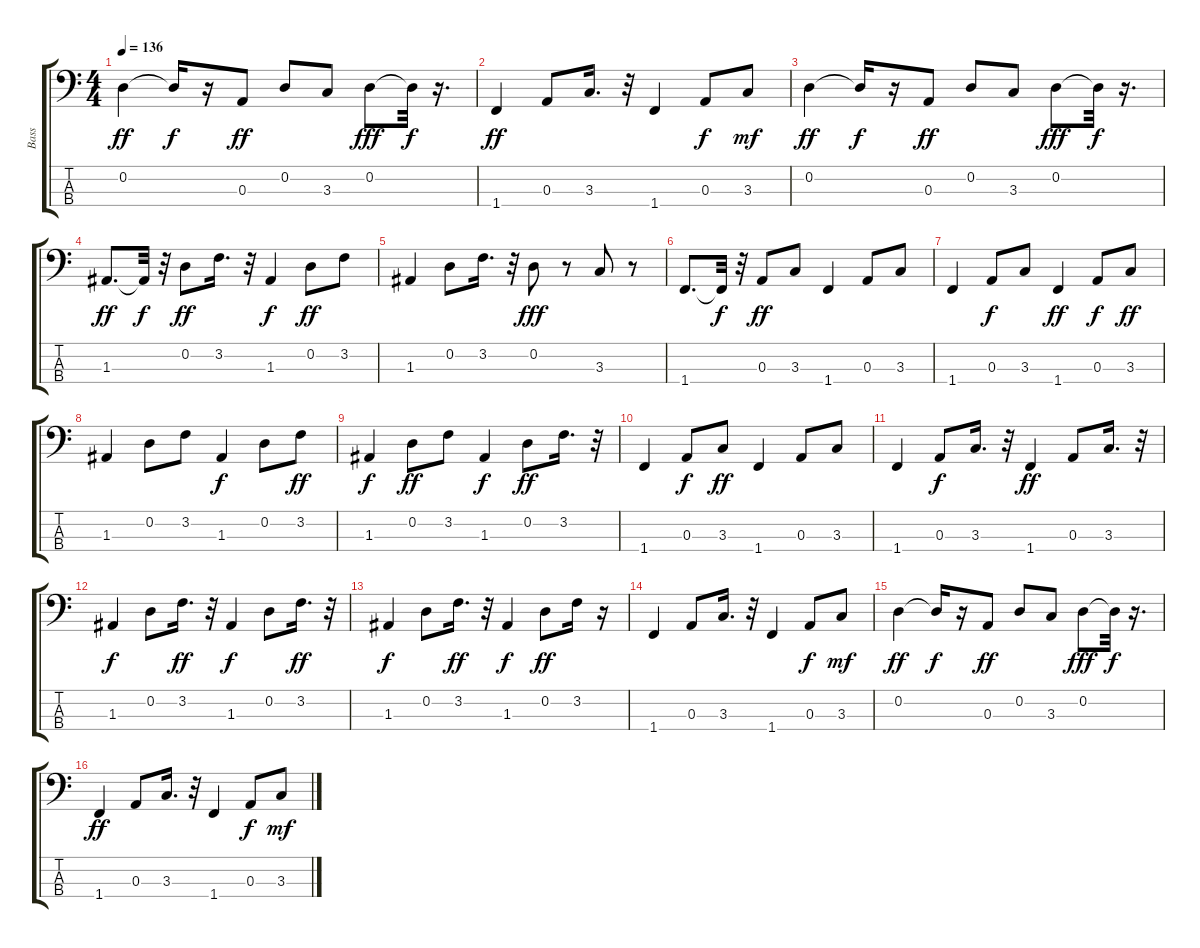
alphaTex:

\track ("Bass" "Bass") {instrument electricbassfinger}
\staff {score tabs}
\tuning (G2 D2 A1 E1) {hide}
\ts (4 4)
\tempo 136
\clef f4
\ks c
0.2.4{dy ff} 0.2{t}.16{dy f} r.16 0.3.8{dy ff} 0.2.8 3.3.8 0.2.8{dy fff} 0.2{t}.32{dy f} r.16{d} |
1.4.4{dy ff} 0.3.8 3.3.16{d} r.32 1.4.4 0.3.8{dy f} 3.3.8{dy mf} |
0.2.4{dy ff} 0.2{t}.16{dy f} r.16 0.3.8{dy ff} 0.2.8 3.3.8 0.2.8{dy fff} 0.2{t}.32{dy f} r.16{d} |
1.3.8{d dy ff} 1.3{t}.32{dy f} r.32 0.2.8{dy ff} 3.2.16{d} r.32 1.3.4{dy f} 0.2.8{dy ff} 3.2.8 |
1.3.4 0.2.8 3.2.16{d} r.32 0.2.8{dy fff} r.8 3.3.8 r.8 |
1.4.8{d} 1.4{t}.32{dy f} r.32 0.3.8{dy ff} 3.3.8 1.4.4 0.3.8 3.3.8 |
1.4.4 0.3.8{dy f} 3.3.8 1.4.4{dy ff} 0.3.8{dy f} 3.3.8{dy ff} |
1.3.4 0.2.8 3.2.8 1.3.4{dy f} 0.2.8 3.2.8{dy ff} |
1.3.4{dy f} 0.2.8{dy ff} 3.2.8 1.3.4{dy f} 0.2.8{dy ff} 3.2.16{d} r.32 |
1.4.4 0.3.8{dy f} 3.3.8{dy ff} 1.4.4 0.3.8 3.3.8 |
1.4.4 0.3.8{dy f} 3.3.16{d} r.32 1.4.4{dy ff} 0.3.8 3.3.16{d} r.32 |
1.3.4{dy f} 0.2.8 3.2.16{d dy ff} r.32 1.3.4{dy f} 0.2.8 3.2.16{d dy ff} r.32 |
1.3.4{dy f} 0.2.8 3.2.16{d dy ff} r.32 1.3.4{dy f} 0.2.8{dy ff} 3.2.16 r.16 |
1.4.4 0.3.8 3.3.16{d} r.32 1.4.4 0.3.8{dy f} 3.3.8{dy mf} |
0.2.4{dy ff} 0.2{t}.16{dy f} r.16 0.3.8{dy ff} 0.2.8 3.3.8 0.2.8{dy fff} 0.2{t}.32{dy f} r.16{d} |
1.4.4{dy ff} 0.3.8 3.3.16{d} r.32 1.4.4 0.3.8{dy f} 3.3.8{dy mf}
